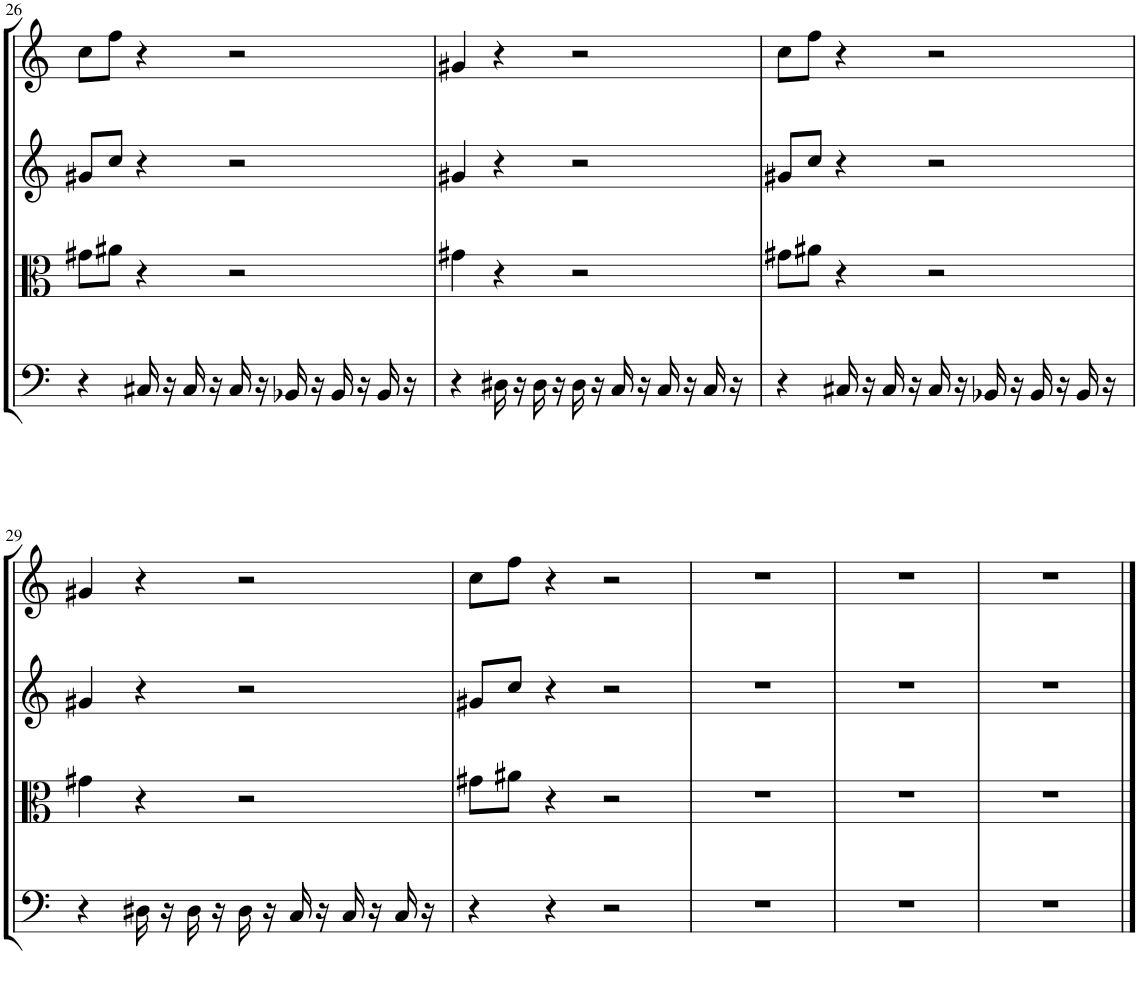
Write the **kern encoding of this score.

**kern	**kern	**kern	**kern
*part4	*part3	*part2	*part1
*staff4	*staff3	*staff2	*staff1
*I"Violoncello	*I"Viola	*I"Violin II	*I"Violin I
*I'Vc	*I'Vla	*I'Vln	*I'Vln
!!LO:PB:g=z
*clefF4	*clefC3	*clefG2	*clefG2
*k[]	*k[]	*k[]	*k[]
*M4/4	*M4/4	*M4/4	*M4/4
=26	=26	=26	=26
4r	8g#X\L	8g#X/L	8cc\L
.	8a#X\J	8cc/J	8ff\J
16C#X/	4r	4r	4r
16r	.	.	.
16C#/	.	.	.
16r	.	.	.
16C#/	2r	2r	2r
16r	.	.	.
16BB-X/	.	.	.
16r	.	.	.
16BB-/	.	.	.
16r	.	.	.
16BB-/	.	.	.
16r	.	.	.
=27	=27	=27	=27
4r	4g#X\	4g#X/	4g#X/
16D#X\	4r	4r	4r
16r	.	.	.
16D#\	.	.	.
16r	.	.	.
16D#\	2r	2r	2r
16r	.	.	.
16C/	.	.	.
16r	.	.	.
16C/	.	.	.
16r	.	.	.
16C/	.	.	.
16r	.	.	.
=28	=28	=28	=28
4r	8g#X\L	8g#X/L	8cc\L
.	8a#X\J	8cc/J	8ff\J
16C#X/	4r	4r	4r
16r	.	.	.
16C#/	.	.	.
16r	.	.	.
16C#/	2r	2r	2r
16r	.	.	.
16BB-X/	.	.	.
16r	.	.	.
16BB-/	.	.	.
16r	.	.	.
16BB-/	.	.	.
16r	.	.	.
!!LO:LB:g=z
=29	=29	=29	=29
4r	4g#X\	4g#X/	4g#X/
16D#X\	4r	4r	4r
16r	.	.	.
16D#\	.	.	.
16r	.	.	.
16D#\	2r	2r	2r
16r	.	.	.
16C/	.	.	.
16r	.	.	.
16C/	.	.	.
16r	.	.	.
16C/	.	.	.
16r	.	.	.
=30	=30	=30	=30
4r	8g#X\L	8g#X/L	8cc\L
.	8a#X\J	8cc/J	8ff\J
4r	4r	4r	4r
2r	2r	2r	2r
=31	=31	=31	=31
1r	1r	1r	1r
=32	=32	=32	=32
1r	1r	1r	1r
=33	=33	=33	=33
1r	1r	1r	1r
==	==	==	==
*-	*-	*-	*-
